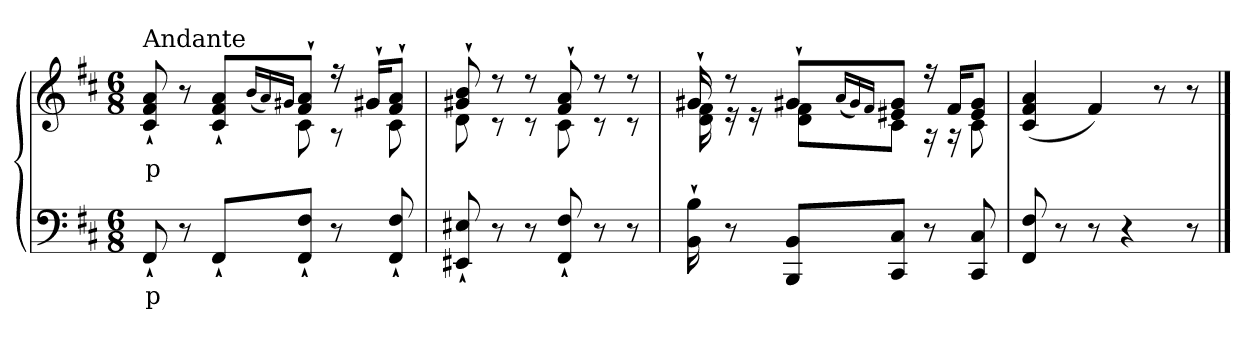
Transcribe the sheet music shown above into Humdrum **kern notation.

**kern	**text	**kern	**text
*part1	*part1	*part1	*part1
*staff2	*staff2	*staff1	*staff1
*clefF4	*	*clefG2	*
*k[f#c#]	*	*k[f#c#]	*
*M6/8	*	*M6/8	*
=1	=1	=1	=1
*	*	*^	*
!	!	!LO:TX:a:t=Andante	!	!
8FF#`/	p	8c#`/ 8f#`/ 8a`/	4ryy	p
8r	.	8r	.	.
8FF#`/L	.	8c#`/ 8f#`/ 8a`/L	8ryy	.
.	.	(<16qqb/LL	.	.
.	.	16qqa/)	.	.
.	.	16qqg#X/JJ	.	.
8FF#`/ 8F#`/J	.	8f#`/ 8a`/J	8c#\	.
8r	.	16r	8r	.
.	.	16g#X`/KL	.	.
8FF#`/ 8F#`/	.	8f#`/ 8a`/J	8c#\	.
=2	=2	=2	=2	=2
8EE#X`/ 8E#X`/	.	8g#X`/ 8b`/	8d\	.
8r	.	8r	8r	.
8r	.	8r	8r	.
8FF#`/ 8F#`/	.	8f#`/ 8a`/	8c#\	.
8r	.	8r	8r	.
8r	.	8r	8r	.
=3	=3	=3	=3	=3
16BB`\ 16B`\	.	16g#X`/	16d\ 16f#\	.
8r	.	8r	16r	.
.	.	.	16r	.
8BBB/ 8BB/L	.	8g#X`/L	8d\ 8f#\L	.
.	.	(<16qqa/LL	.	.
.	.	16qqg#/)	.	.
.	.	16qqf#/JJ	.	.
8CC#/ 8C#/J	.	8e#X/ 8g#/J	8c#\J	.
8r	.	16r	16r	.
.	.	16f#/KL	16r	.
8CC#/ 8C#/	.	8e#/ 8g#/J	8c#\	.
*	*	*v	*v	*
=4	=4	=4	=4
8FF#/ 8F#/	.	(<4c#/ 4f#/ 4a/	.
8r	.	.	.
8r	.	4f#/)	.
4r	.	.	.
.	.	8r	.
8r	.	8r	.
==	==	==	==
*-	*-	*-	*-
